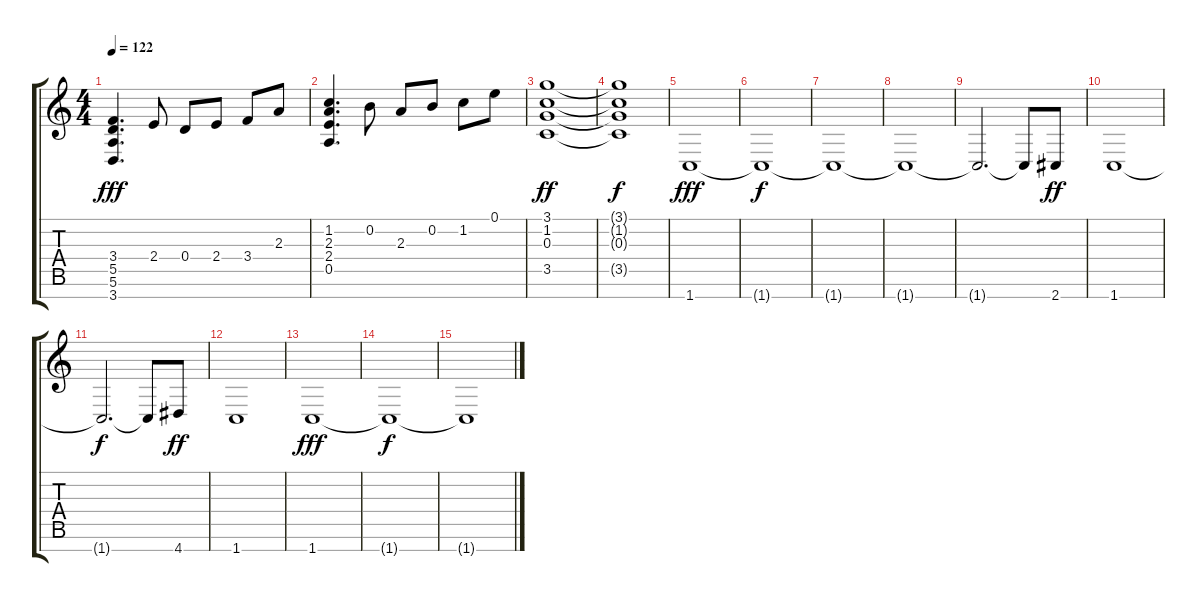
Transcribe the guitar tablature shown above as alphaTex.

\track "" {solo instrument distortionguitar}
\staff {score tabs}
\tuning (E4 B3 G3 D3 A2 E2 B1) {hide}
\ts (4 4)
\tempo 122
\clef g2
\ks c
(3.4 5.5 5.6 3.7).4{d dy fff} 2.4.8 0.4.8 2.4.8 3.4.8 2.3.8 |
(1.2 2.3 2.4 0.5).4{d} 0.2.8 2.3.8 0.2.8 1.2.8 0.1.8 |
(3.1 1.2 0.3 3.5).1{dy ff} |
(3.1{t} 1.2{t} 0.3{t} 3.5{t}).1{dy f} |
1.7.1{dy fff} |
1.7{t}.1{dy f} |
1.7{t}.1 |
1.7{t}.1 |
1.7{t}.2{d} 1.7{t}.8 2.7.8{dy ff} |
1.7.1 |
1.7{t}.2{d dy f} 1.7{t}.8 4.7.8{dy ff} |
1.7.1 |
1.7.1{dy fff} |
1.7{t}.1{dy f} |
1.7{t}.1
